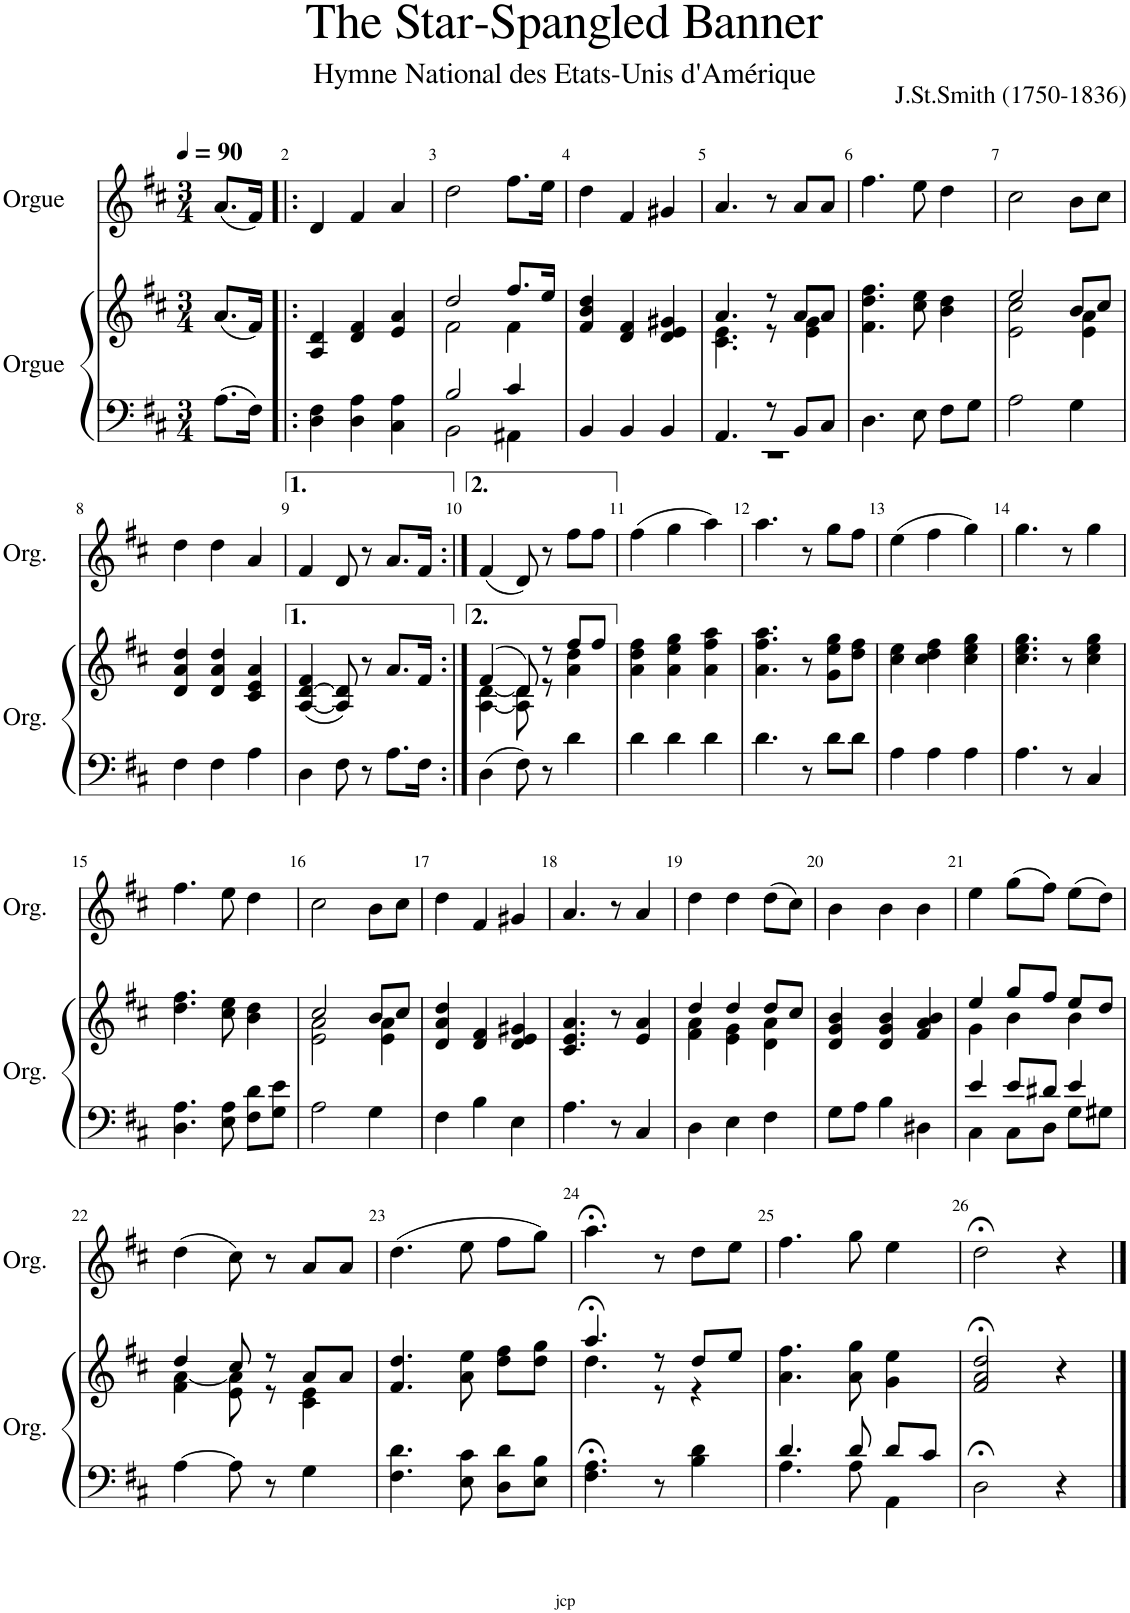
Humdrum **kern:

**kern	**kern	**kern
*part2	*part2	*part1
*staff3	*staff2	*staff1
*I"Orgue	*	*I"Orgue
*I'Org.	*	*I'Org.
*clefF4	*clefG2	*clefG2
*k[f#c#]	*k[f#c#]	*k[f#c#]
*M3/4	*M3/4	*M3/4
*MM90	*MM90	*MM90
=1	=1	=1
8.A\L	(8.a/L	(8.a/L
16F#\Jk	16f#/Jk)	16f#/Jk)
=2!|:	=2!|:	=2!|:
4D\ 4F#\	4A/ 4d/	4d/
4D\ 4A\	4d/ 4f#/	4f#/
4C#\ 4A\	4e/ 4a/	4a/
=3	=3	=3
*^	*^	*
2B/	2BB\	2dd/	2f#\	2dd\
4c#/	4AA#X\	8.ff#/L	4f#\	8.ff#\L
.	.	16ee/Jk	.	16ee\Jk
*v	*v	*	*	*
*	*v	*v	*
=4	=4	=4
4BB/	4f#/ 4b/ 4dd/	4dd\
4BB/	4d/ 4f#/	4f#/
4BB/	4d/ 4e/ 4g#X/	4g#X/
=5	=5	=5
*^	*^	*
4.AA/	2.r	4.a/	4.c#\ 4.e\	4.a/
8r	.	8r	8r	8r
8BB/L	.	8a/L	4e\ 4g\	8a/L
8C#/J	.	8a/J	.	8a/J
*v	*v	*	*	*
*	*v	*v	*
=6	=6	=6
4.D\	4.f#\ 4.dd\ 4.ff#\	4.ff#\
8E\	8cc#\ 8ee\	8ee\
8F#\L	4b\ 4dd\	4dd\
8G\J	.	.
=7	=7	=7
*	*^	*
2A\	2ee/	2e\ 2cc#\	2cc#\
4G\	8b/L	4e\ 4a\	8b\L
.	8cc#/J	.	8cc#\J
*	*v	*v	*
!!LO:LB:g=z
=8	=8	=8
4F#\	4d/ 4a/ 4dd/	4dd\
4F#\	4d/ 4a/ 4dd/	4dd\
4A\	4c#/ 4e/ 4a/	4a/
=9	=9	=9
4D\	([4A/ [4d/ 4f#/	4f#/
8F#\	8A/] 8d/])	8d/
8r	8r	8r
8.A\L	8.a/L	8.a/L
16F#\Jk	16f#/Jk	16f#/Jk
=10:|!	=10:|!	=10:|!
*	*^	*
4D\	(4f#/	[4A\ [4d\	(4f#/
8F#\	8d/)	8A\] 8d\]	8d/)
8r	8r	8r	8r
4d\	8ff#/L	4a\ 4dd\	8ff#\L
.	8ff#/J	.	8ff#\J
*	*v	*v	*
=11	=11	=11
4d\	4a\ 4dd\ 4ff#\	(4ff#\
4d\	4a\ 4ee\ 4gg\	4gg\
4d\	4a\ 4ff#\ 4aa\	4aa\)
=12	=12	=12
4.d\	4.a\ 4.ff#\ 4.aa\	4.aa\
8r	8r	8r
8d\L	8g\ 8ee\ 8gg\L	8gg\L
8d\J	8dd\ 8ff#\J	8ff#\J
=13	=13	=13
4A\	4cc#\ 4ee\	(4ee\
4A\	4cc#\ 4dd\ 4ff#\	4ff#\
4A\	4cc#\ 4ee\ 4gg\	4gg\)
=14	=14	=14
4.A\	4.cc#\ 4.ee\ 4.gg\	4.gg\
8r	8r	8r
4C#/	4cc#\ 4ee\ 4gg\	4gg\
!!LO:LB:g=z
=15	=15	=15
4.D\ 4.A\	4.dd\ 4.ff#\	4.ff#\
8E\ 8A\	8cc#\ 8ee\	8ee\
8F#\ 8d\L	4b\ 4dd\	4dd\
8G\ 8e\J	.	.
=16	=16	=16
*	*^	*
2A\	2cc#/	2e\ 2a\	2cc#\
4G\	8b/L	4e\ 4a\	8b\L
.	8cc#/J	.	8cc#\J
*	*v	*v	*
=17	=17	=17
4F#\	4d/ 4a/ 4dd/	4dd\
4B\	4d/ 4f#/	4f#/
4E\	4d/ 4e/ 4g#X/	4g#X/
=18	=18	=18
4.A\	4.c#/ 4.e/ 4.a/	4.a/
8r	8r	8r
4C#/	4e/ 4a/	4a/
=19	=19	=19
*	*^	*
4D\	4dd/	4f#\ 4a\	4dd\
4E\	4dd/	4e\ 4g\	4dd\
4F#\	8dd/L	4d\ 4a\	(8dd\L
.	8cc#/J	.	8cc#\J)
*	*v	*v	*
=20	=20	=20
8G\L	4d/ 4g/ 4b/	4b\
8A\J	.	.
4B\	4d/ 4g/ 4b/	4b\
4D#X\	4f#/ 4a/ 4b/	4b\
=21	=21	=21
*^	*^	*
4e/	4C#\	4ee/	4g\	4ee\
8e/L	8C#\L	8gg/L	4b\	(8gg\L
8d#X/J	8D\J	8ff#/J	.	8ff#\J)
4e/	8G\L	8ee/L	4b\	(8ee\L
.	8G#X\J	8dd/J	.	8dd\J)
*v	*v	*	*	*
!!LO:LB:g=z
=22	=22	=22	=22
[4A\	4dd/	4f#\ [4a\	(4dd\
8A\]	8cc#/	8e\ 8a\]	8cc#\)
8r	8r	8r	8r
4G\	8a/L	4c#\ 4e\	8a/L
.	8a/J	.	8a/J
*	*v	*v	*
=23	=23	=23
4.F#\ 4.d\	4.f#/ 4.dd/	(4.dd\
8E\ 8c#\	8a\ 8ee\	8ee\
8D\ 8d\L	8dd\ 8ff#\L	8ff#\L
8E\ 8B\J	8dd\ 8gg\J	8gg\J)
=24	=24	=24
*	*^	*
4.F#\;< 4.A\;<	4.aa;</	4.dd\	4.aa;<\
8r	8r	8r	8r
4B\ 4d\	8dd/L	4r	8dd\L
.	8ee/J	.	8ee\J
*	*v	*v	*
=25	=25	=25
*^	*	*
4.d/	4.A\	4.a\ 4.ff#\	4.ff#\
8d/	8A\	8a\ 8gg\	8gg\
8d/L	4AA\	4g\ 4ee\	4ee\
8c#/J	.	.	.
*v	*v	*	*
=26	=26	=26
2D;<\	2f#/;< 2a/;< 2dd/;<	2dd;<\
4r	4r	4r
==	==	==
*-	*-	*-
